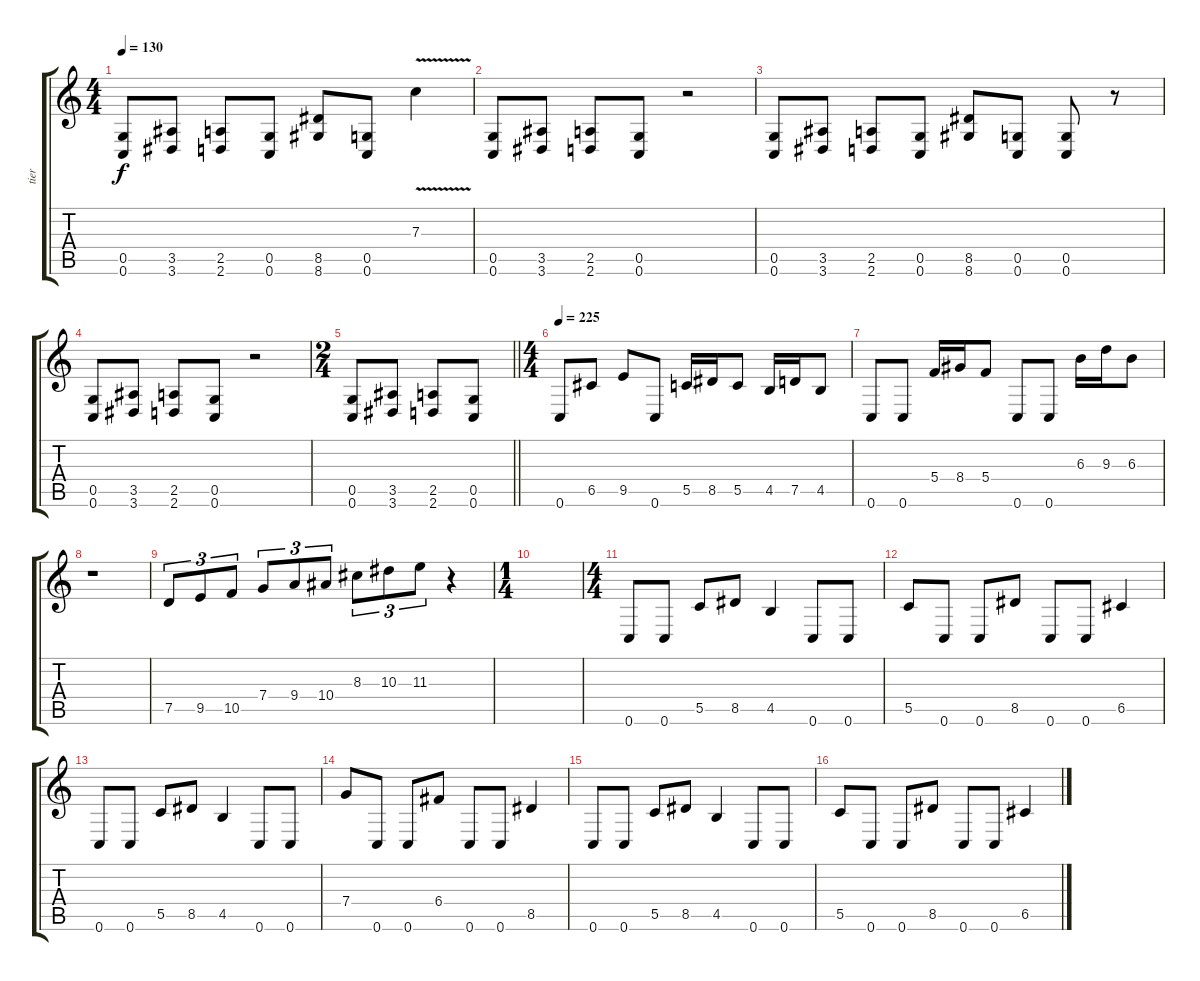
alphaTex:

\track ("tier" "tier") {instrument distortionguitar}
\staff {score tabs}
\tuning (D4 A3 F3 C3 G2 C2) {hide}
\ts (4 4)
\tempo 130
\clef g2
\ks c
(0.5 0.6).8{dy f} (3.5 3.6).8 (2.5 2.6).8 (0.5 0.6).8 (8.5 8.6).8 (0.5 0.6).8 7.3{v}.4 |
(0.5 0.6).8 (3.5 3.6).8 (2.5 2.6).8 (0.5 0.6).8 r.2 |
(0.5 0.6).8 (3.5 3.6).8 (2.5 2.6).8 (0.5 0.6).8 (8.5 8.6).8 (0.5 0.6).8 (0.5 0.6).8 r.8 |
(0.5 0.6).8 (3.5 3.6).8 (2.5 2.6).8 (0.5 0.6).8 r.2 |
\ts (2 4)
\barLineRight lightlight
(0.5 0.6).8 (3.5 3.6).8 (2.5 2.6).8 (0.5 0.6).8 |
\ts (4 4)
\tempo 225
0.6.8 6.5.8 9.5.8 0.6.8 5.5.16 8.5.16 5.5.8 4.5.16 7.5.16 4.5.8 |
0.6.8 0.6.8 5.4.16 8.4.16 5.4.8 0.6.8 0.6.8 6.3.16 9.3.16 6.3.8 |
r.1 |
7.5.8{tu (3 2)} 9.5.8{tu (3 2)} 10.5.8{tu (3 2)} 7.4.8{tu (3 2)} 9.4.8{tu (3 2)} 10.4.8{tu (3 2)} 8.3.8{tu (3 2)} 10.3.8{tu (3 2)} 11.3.8{tu (3 2)} r.4 |
\ts (1 4)
|
\ts (4 4)
0.6.8 0.6.8 5.5.8 8.5.8 4.5.4 0.6.8 0.6.8 |
5.5.8 0.6.8 0.6.8 8.5.8 0.6.8 0.6.8 6.5.4 |
0.6.8 0.6.8 5.5.8 8.5.8 4.5.4 0.6.8 0.6.8 |
7.4.8 0.6.8 0.6.8 6.4.8 0.6.8 0.6.8 8.5.4 |
0.6.8 0.6.8 5.5.8 8.5.8 4.5.4 0.6.8 0.6.8 |
5.5.8 0.6.8 0.6.8 8.5.8 0.6.8 0.6.8 6.5.4
